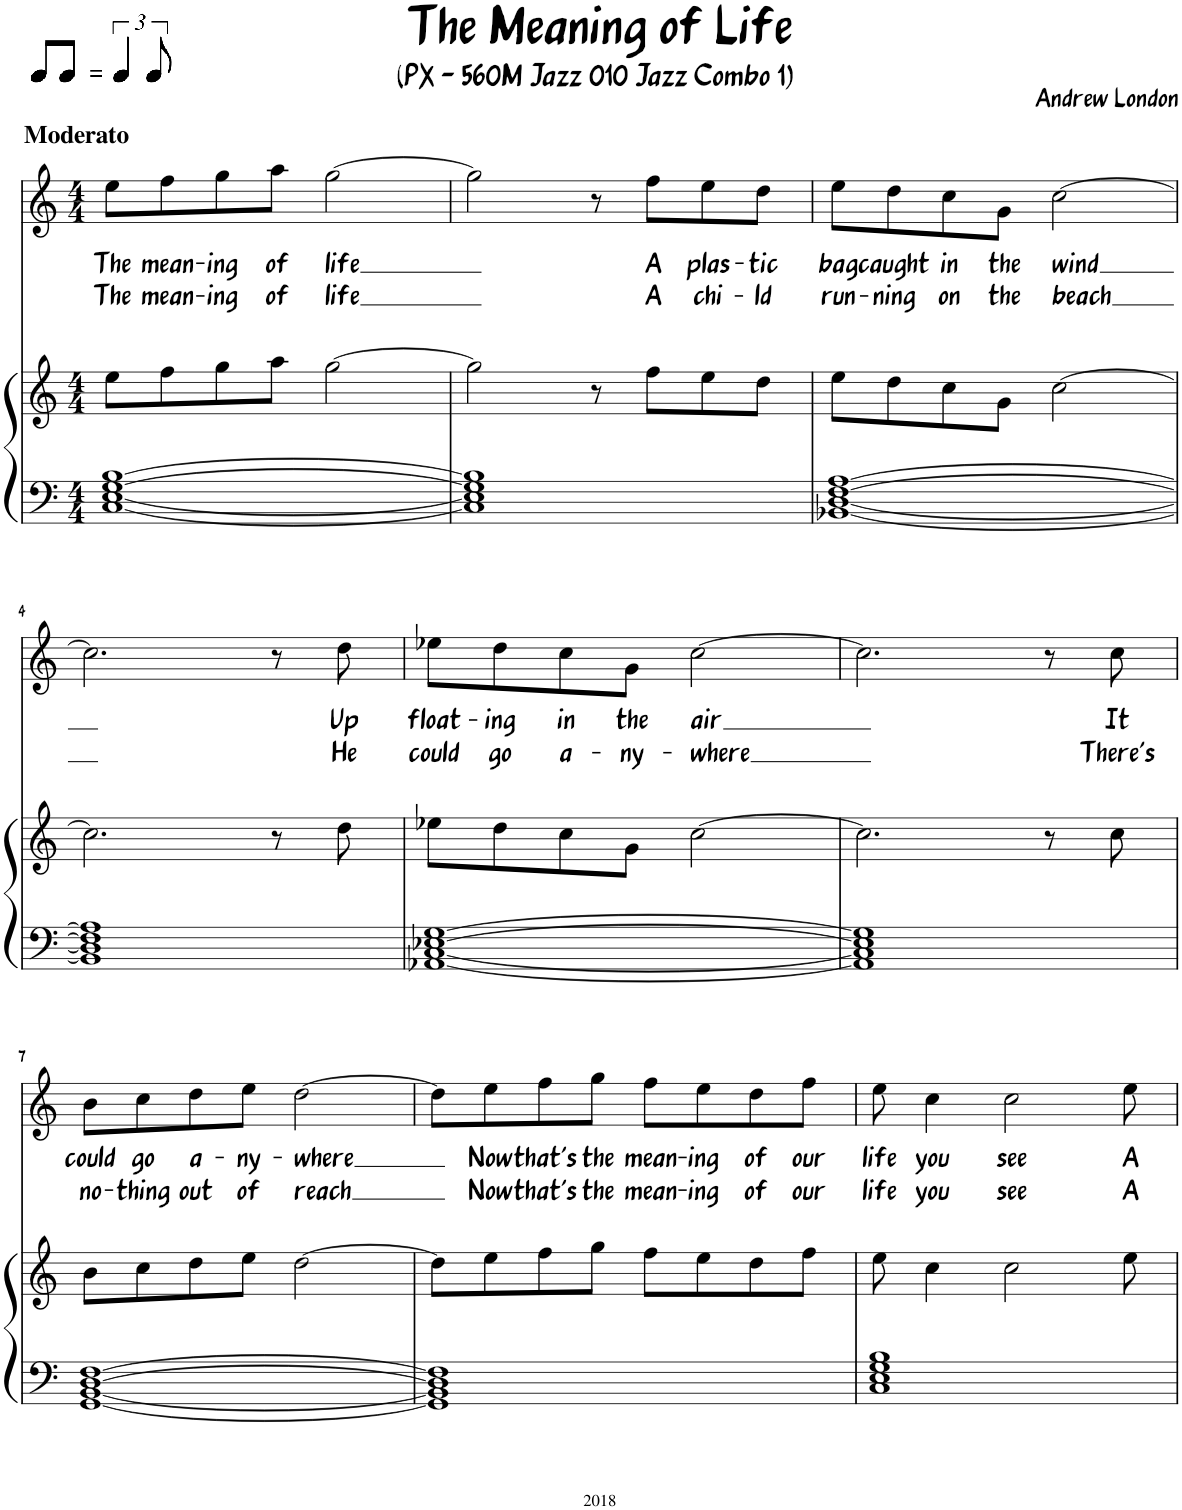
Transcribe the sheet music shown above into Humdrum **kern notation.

**kern	**kern	**kern	**text	**text
*part2	*part2	*part1	*part1	*part1
*staff3	*staff2	*staff1	*staff1	*staff1
*I"Piano	*	*I"Voice	*	*
*I'Pno	*	*	*	*
*clefF4	*clefG2	*clefG2	*	*
*k[]	*k[]	*k[]	*	*
*M4/4	*M4/4	*M4/4	*	*
=1	=1	=1	=1	=1
!	!	!LO:TX:a:B:t=Moderato	!	!
!	!	!	!LO:LY:b	!LO:LY:b
[1C [1E [1G [1B	8ee\L	8ee\L	The	The
!	!	!	!LO:LY:b	!LO:LY:b
.	8ff\	8ff\	mean-	mean-
!	!	!	!LO:LY:b	!LO:LY:b
.	8gg\	8gg\	-ing	-ing
!	!	!	!LO:LY:b	!LO:LY:b
.	8aa\J	8aa\J	of	of
!	!	!	!LO:LY:b	!LO:LY:b
.	[2gg\	[2gg\	life	life
=2	=2	=2	=2	=2
1C] 1E] 1G] 1B]	2gg\]	2gg\]	.	.
.	8r	8r	.	.
!	!	!	!LO:LY:b	!LO:LY:b
.	8ff\L	8ff\L	A	A
!	!	!	!LO:LY:b	!LO:LY:b
.	8ee\	8ee\	plas-	chi-
!	!	!	!LO:LY:b	!LO:LY:b
.	8dd\J	8dd\J	-tic	-ld
=3	=3	=3	=3	=3
!	!	!	!LO:LY:b	!LO:LY:b
[1BB-X [1D [1F [1A	8ee\L	8ee\L	bag	run-
!	!	!	!LO:LY:b	!LO:LY:b
.	8dd\	8dd\	caught	-ning
!	!	!	!LO:LY:b	!LO:LY:b
.	8cc\	8cc\	in	on
!	!	!	!LO:LY:b	!LO:LY:b
.	8g\J	8g\J	the	the
!	!	!	!LO:LY:b	!LO:LY:b
.	[2cc\	[2cc\	wind	beach
!!LO:LB:g=z
=4	=4	=4	=4	=4
1BB-] 1D] 1F] 1A]	2.cc\]	2.cc\]	.	.
.	8r	8r	.	.
!	!	!	!LO:LY:b	!LO:LY:b
.	8dd\	8dd\	Up	He
=5	=5	=5	=5	=5
!	!	!	!LO:LY:b	!LO:LY:b
[1AA-X [1C [1E-X [1G	8ee-X\L	8ee-X\L	float-	could
!	!	!	!LO:LY:b	!LO:LY:b
.	8dd\	8dd\	-ing	go
!	!	!	!LO:LY:b	!LO:LY:b
.	8cc\	8cc\	in	a-
!	!	!	!LO:LY:b	!LO:LY:b
.	8g\J	8g\J	the	-ny-
!	!	!	!LO:LY:b	!LO:LY:b
.	[2cc\	[2cc\	air	-where
=6	=6	=6	=6	=6
1AA-] 1C] 1E-] 1G]	2.cc\]	2.cc\]	.	.
.	8r	8r	.	.
!	!	!	!LO:LY:b	!LO:LY:b
.	8cc\	8cc\	It	There's
!!LO:LB:g=z
=7	=7	=7	=7	=7
!	!	!	!LO:LY:b	!LO:LY:b
[1GG [1BB [1D [1F	8b\L	8b\L	could	no-
!	!	!	!LO:LY:b	!LO:LY:b
.	8cc\	8cc\	go	-thing
!	!	!	!LO:LY:b	!LO:LY:b
.	8dd\	8dd\	a-	out
!	!	!	!LO:LY:b	!LO:LY:b
.	8ee\J	8ee\J	-ny-	of
!	!	!	!LO:LY:b	!LO:LY:b
.	[2dd\	[2dd\	-where	reach
=8	=8	=8	=8	=8
1GG] 1BB] 1D] 1F]	8dd\L]	8dd\L]	.	.
!	!	!	!LO:LY:b	!LO:LY:b
.	8ee\	8ee\	Now	Now
!	!	!	!LO:LY:b	!LO:LY:b
.	8ff\	8ff\	that's	that's
!	!	!	!LO:LY:b	!LO:LY:b
.	8gg\J	8gg\J	the	the
!	!	!	!LO:LY:b	!LO:LY:b
.	8ff\L	8ff\L	mean-	mean-
!	!	!	!LO:LY:b	!LO:LY:b
.	8ee\	8ee\	-ing	-ing
!	!	!	!LO:LY:b	!LO:LY:b
.	8dd\	8dd\	of	of
!	!	!	!LO:LY:b	!LO:LY:b
.	8ff\J	8ff\J	our	our
=9	=9	=9	=9	=9
!	!	!	!LO:LY:b	!LO:LY:b
1C 1E 1G 1B	8ee\	8ee\	life	life
!	!	!	!LO:LY:b	!LO:LY:b
.	4cc\	4cc\	you	you
!	!	!	!LO:LY:b	!LO:LY:b
.	2cc\	2cc\	see	see
!	!	!	!LO:LY:b	!LO:LY:b
.	8ee\	8ee\	A	A
=	=	=	=	=
*-	*-	*-	*-	*-
